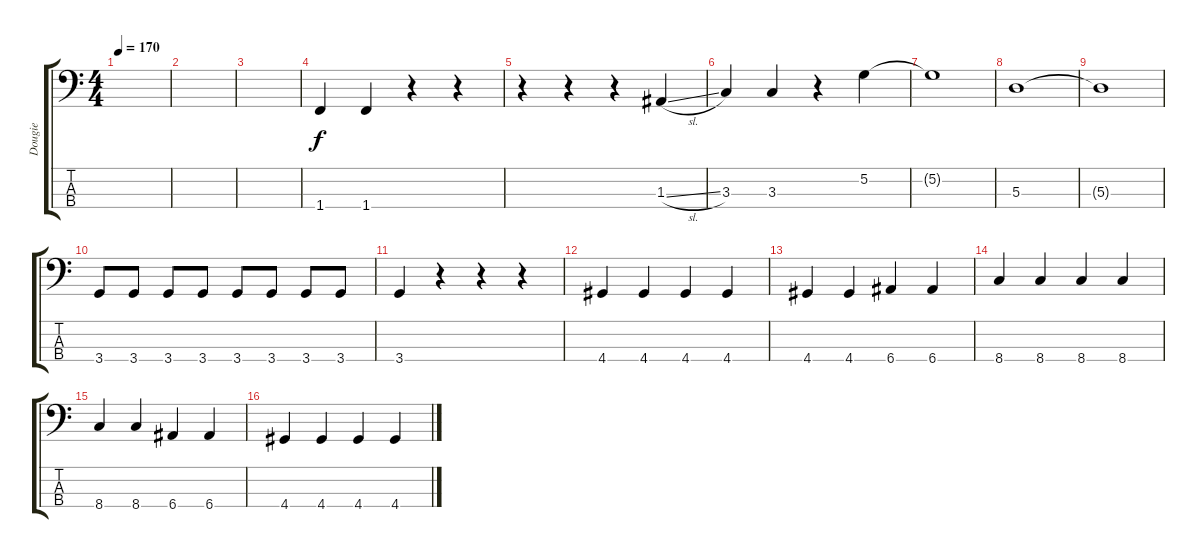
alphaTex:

\track ("Dougie" "Dougie") {instrument electricbassfinger}
\staff {score tabs}
\tuning (G2 D2 A1 E1) {hide}
\ts (4 4)
\tempo 170
\clef f4
\ks c
|
|
|
1.4.4 1.4.4 r.4 r.4 |
r.4 r.4 r.4 1.3{sl}.4 |
3.3.4 3.3.4 r.4 5.2.4 |
5.2{t}.1 |
5.3.1 |
5.3{t}.1 |
3.4.8 3.4.8 3.4.8 3.4.8 3.4.8 3.4.8 3.4.8 3.4.8 |
3.4.4 r.4 r.4 r.4 |
4.4.4 4.4.4 4.4.4 4.4.4 |
4.4.4 4.4.4 6.4.4 6.4.4 |
8.4.4 8.4.4 8.4.4 8.4.4 |
8.4.4 8.4.4 6.4.4 6.4.4 |
4.4.4 4.4.4 4.4.4 4.4.4
